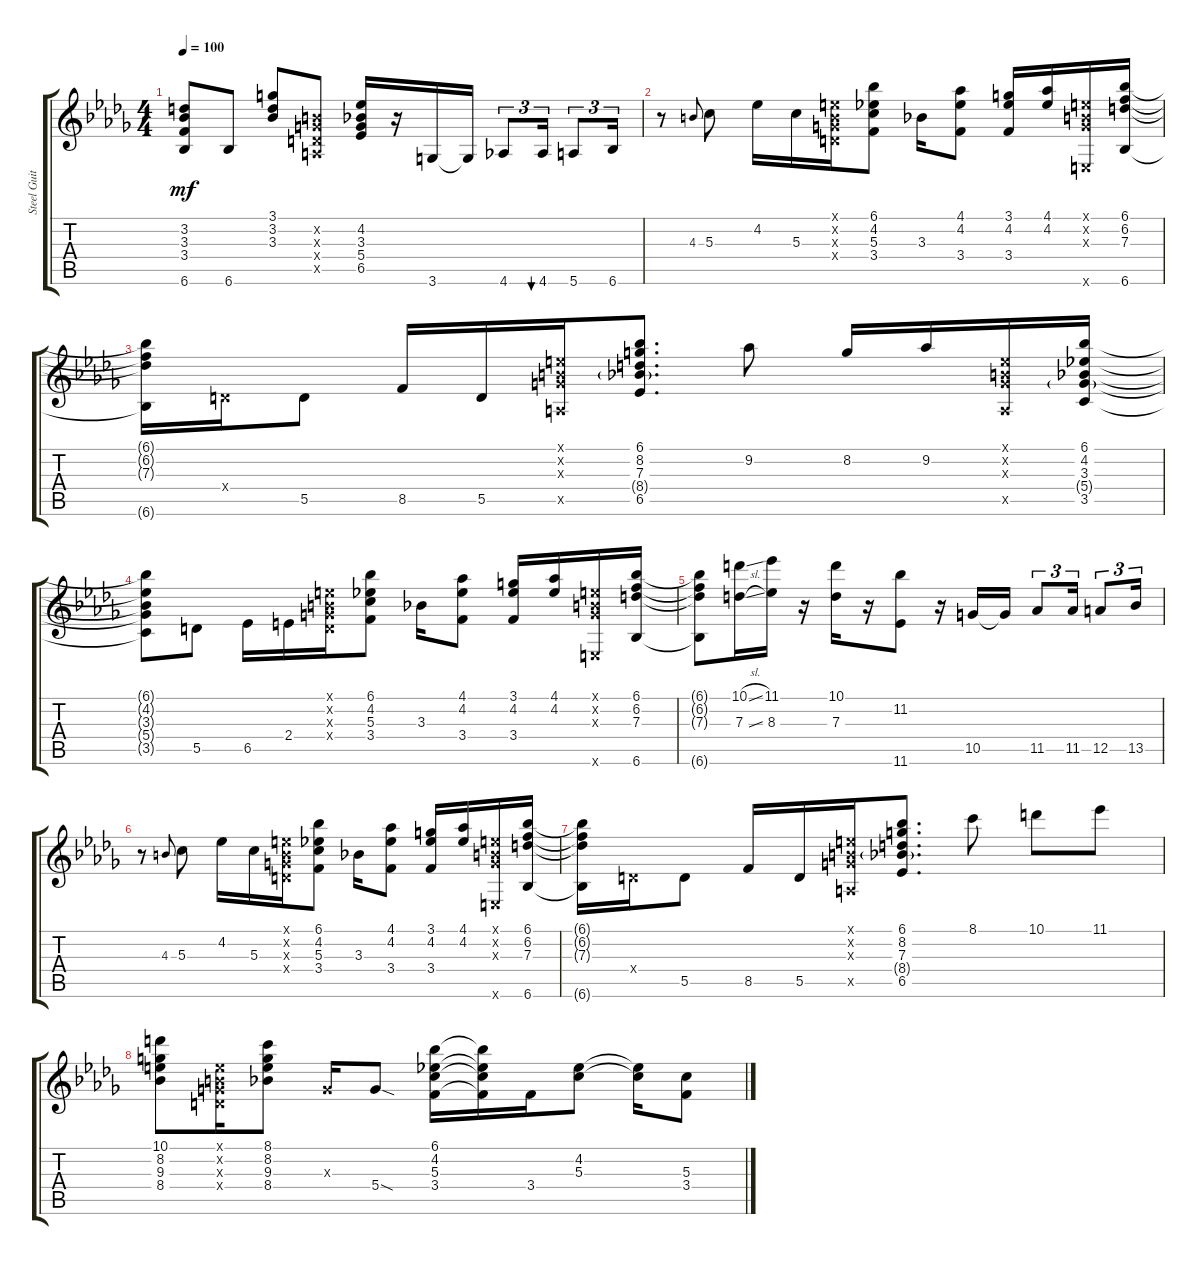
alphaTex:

\track ("Steel Guitar" "Steel Guit") {instrument acousticguitarsteel}
\staff {score tabs}
\tuning (E4 B3 G3 D3 A2 E2) {hide}
\ts (4 4)
\tempo 100
\clef g2
\ks db
(3.2 3.3 3.4 6.6).8{dy mf} 6.6.8 (3.1 3.2 3.3).8 (0.2{x} 0.3{x} 0.4{x} 0.5{x}).8 (4.2 3.3 5.4 6.5).16 r.16 3.6.16 3.6{t}.16 4.6.8{tu (3 2)} 4.6.16{tu (3 2) bu 30} 5.6.8{tu (3 2)} 6.6.16{tu (3 2)} |
r.8 4.3.8{gr onbeat} 5.3.8 4.2.16 5.3.16 (0.1{x} 0.2{x} 0.3{x} 0.4{x}).16 (6.1 4.2 5.3 3.4).8 3.3.16 (4.1 4.2 3.4).8 (3.1 4.2 3.4).16 (4.1 4.2).16 (0.1{x} 0.2{x} 0.3{x} 0.6{x}).16 (6.1 6.2 7.3 6.6).16 |
(6.1{t} 6.2{t} 7.3{t} 6.6{t}).16 0.4{x}.16 5.5.8 8.5.16 5.5.16 (0.1{x} 0.2{x} 0.3{x} 0.5{x}).16 (6.1 8.2 7.3 8.4{g} 6.5).8{d} 9.2.8 8.2.16 9.2.16 (0.1{x} 0.2{x} 0.3{x} 0.5{x}).16 (6.1 4.2 3.3 5.4{g} 3.5).16 |
(6.1{t} 4.2{t} 3.3{t} 5.4{t} 3.5{t}).8 5.5.8 6.5.16 2.4.16 (0.1{x} 0.2{x} 0.3{x} 0.4{x}).16 (6.1 4.2 5.3 3.4).8 3.3.16 (4.1 4.2 3.4).8 (3.1 4.2 3.4).16 (4.1 4.2).16 (0.1{x} 0.2{x} 0.3{x} 0.6{x}).16 (6.1 6.2 7.3 6.6).16 |
(6.1{t} 6.2{t} 7.3{t} 6.6{t}).8 (10.1{sl} 7.3{sl}).16 (11.1 8.3).16 r.16 (10.1 7.3).16 r.16 (11.2 11.6).8 r.16 10.5.16 10.5{t}.16 11.5.8{tu (3 2)} 11.5.16{tu (3 2)} 12.5.8{tu (3 2)} 13.5.16{tu (3 2)} |
r.8 4.3.8{gr onbeat} 5.3.8 4.2.16 5.3.16 (0.1{x} 0.2{x} 0.3{x} 0.4{x}).16 (6.1 4.2 5.3 3.4).8 3.3.16 (4.1 4.2 3.4).8 (3.1 4.2 3.4).16 (4.1 4.2).16 (0.1{x} 0.2{x} 0.3{x} 0.6{x}).16 (6.1 6.2 7.3 6.6).16 |
(6.1{t} 6.2{t} 7.3{t} 6.6{t}).16 0.4{x}.16 5.5.8 8.5.16 5.5.16 (0.1{x} 0.2{x} 0.3{x} 0.5{x}).16 (6.1 8.2 7.3 8.4{g} 6.5).8{d} 8.1.8 10.1.8 11.1.8 |
(10.1 8.2 9.3 8.4).8 (0.1{x} 0.2{x} 0.3{x} 0.4{x}).16 (8.1 8.2 9.3 8.4).8 0.3{x}.16 5.4{sod}.8 (6.1 4.2 5.3 3.4).16 (6.1{t} 4.2{t} 5.3{t} 3.4{t}).16 3.4.16 (4.2 5.3).8 (4.2{t} 5.3{t}).16 (5.3 3.4).8
